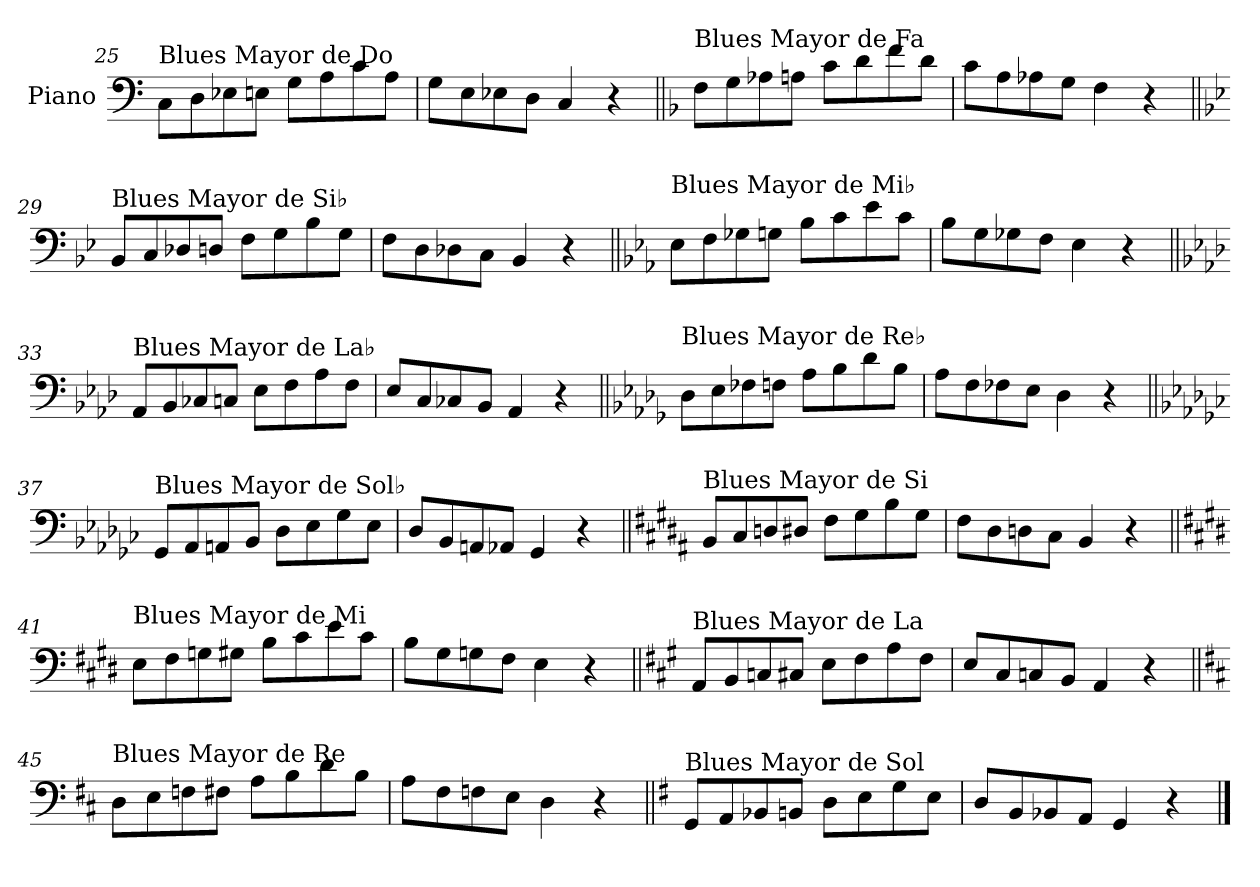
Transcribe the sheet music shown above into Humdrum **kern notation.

**kern
*part1
*staff1
*I"Piano
*I'Pno.
!!LO:PB:g=z
*clefF4
*k[]
=25
!LO:TX:a:t=Blues Mayor de Do
8C\L
8D\
8E-X\
8En\J
8G\L
8A\
8c\
8A\J
=26
8G\L
8E\
8E-X\
8D\J
4C/
4r
=27||
*k[b-]
!LO:TX:a:t=Blues Mayor de Fa
8F\L
8G\
8A-X\
8An\J
8c\L
8d\
8f\
8d\J
=28
8c\L
8A\
8A-X\
8G\J
4F\
4r
!!LO:LB:g=z
=29||
*k[b-e-]
!LO:TX:a:t=Blues Mayor de Si♭
8BB-/L
8C/
8D-X/
8Dn/J
8F\L
8G\
8B-\
8G\J
=30
8F\L
8D\
8D-X\
8C\J
4BB-/
4r
=31||
*k[b-e-a-]
!LO:TX:a:t=Blues Mayor de Mi♭
8E-\L
8F\
8G-X\
8Gn\J
8B-\L
8c\
8e-\
8c\J
=32
8B-\L
8G\
8G-X\
8F\J
4E-\
4r
!!LO:LB:g=z
=33||
*k[b-e-a-d-]
!LO:TX:a:t=Blues Mayor de La♭
8AA-/L
8BB-/
8C-X/
8Cn/J
8E-\L
8F\
8A-\
8F\J
=34
8E-/L
8C/
8C-X/
8BB-/J
4AA-/
4r
=35||
*k[b-e-a-d-g-]
!LO:TX:a:t=Blues Mayor de Re♭
8D-\L
8E-\
8F-X\
8Fn\J
8A-\L
8B-\
8d-\
8B-\J
=36
8A-\L
8F\
8F-X\
8E-\J
4D-\
4r
!!LO:LB:g=z
=37||
*k[b-e-a-d-g-c-]
!LO:TX:a:t=Blues Mayor de Sol♭
8GG-/L
8AA-/
8AAn/
8BB-/J
8D-\L
8E-\
8G-\
8E-\J
=38
8D-/L
8BB-/
8AAn/
8AA-X/J
4GG-/
4r
=39||
*k[f#c#g#d#a#]
!LO:TX:a:t=Blues Mayor de Si
8BB/L
8C#/
8Dn/
8D#X/J
8F#\L
8G#\
8B\
8G#\J
=40
8F#\L
8D#\
8Dn\
8C#\J
4BB/
4r
!!LO:LB:g=z
=41||
*k[f#c#g#d#]
!LO:TX:a:t=Blues Mayor de Mi
8E\L
8F#\
8Gn\
8G#X\J
8B\L
8c#\
8e\
8c#\J
=42
8B\L
8G#\
8Gn\
8F#\J
4E\
4r
=43||
*k[f#c#g#]
!LO:TX:a:t=Blues Mayor de La
8AA/L
8BB/
8Cn/
8C#X/J
8E\L
8F#\
8A\
8F#\J
=44
8E/L
8C#/
8Cn/
8BB/J
4AA/
4r
!!LO:LB:g=z
=45||
*k[f#c#]
!LO:TX:a:t=Blues Mayor de Re
8D\L
8E\
8Fn\
8F#X\J
8A\L
8B\
8d\
8B\J
=46
8A\L
8F#\
8Fn\
8E\J
4D\
4r
=47||
*k[f#]
!LO:TX:a:t=Blues Mayor de Sol
8GG/L
8AA/
8BB-X/
8BBn/J
8D\L
8E\
8G\
8E\J
=48
8D/L
8BB/
8BB-X/
8AA/J
4GG/
4r
==
*-
